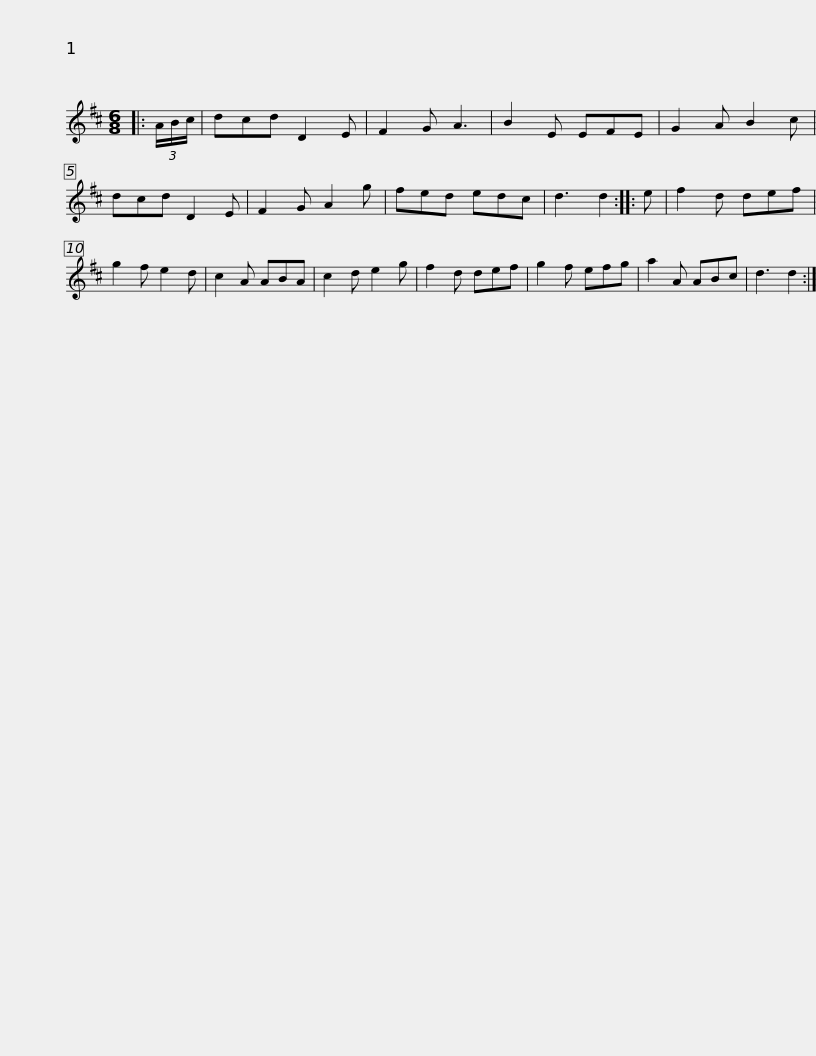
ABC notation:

X:1
L:1/8
M:6/8
I:linebreak $
K:D
V:1 treble
V:1
|: (3A/B/c/ | dcd D2 E | F2 G A3 | B2 E EFE | G2 A B2 c | %5
 dcd D2 E | F2 G A2 g | fed edc | d3 d2 ::$ e | %10
 f2 d def | g2 f e2 d | c2 A ABA | c2 d e2 g | f2 d def | %15
 g2 f efg | a2 A ABc | d3 d2 :| %18
